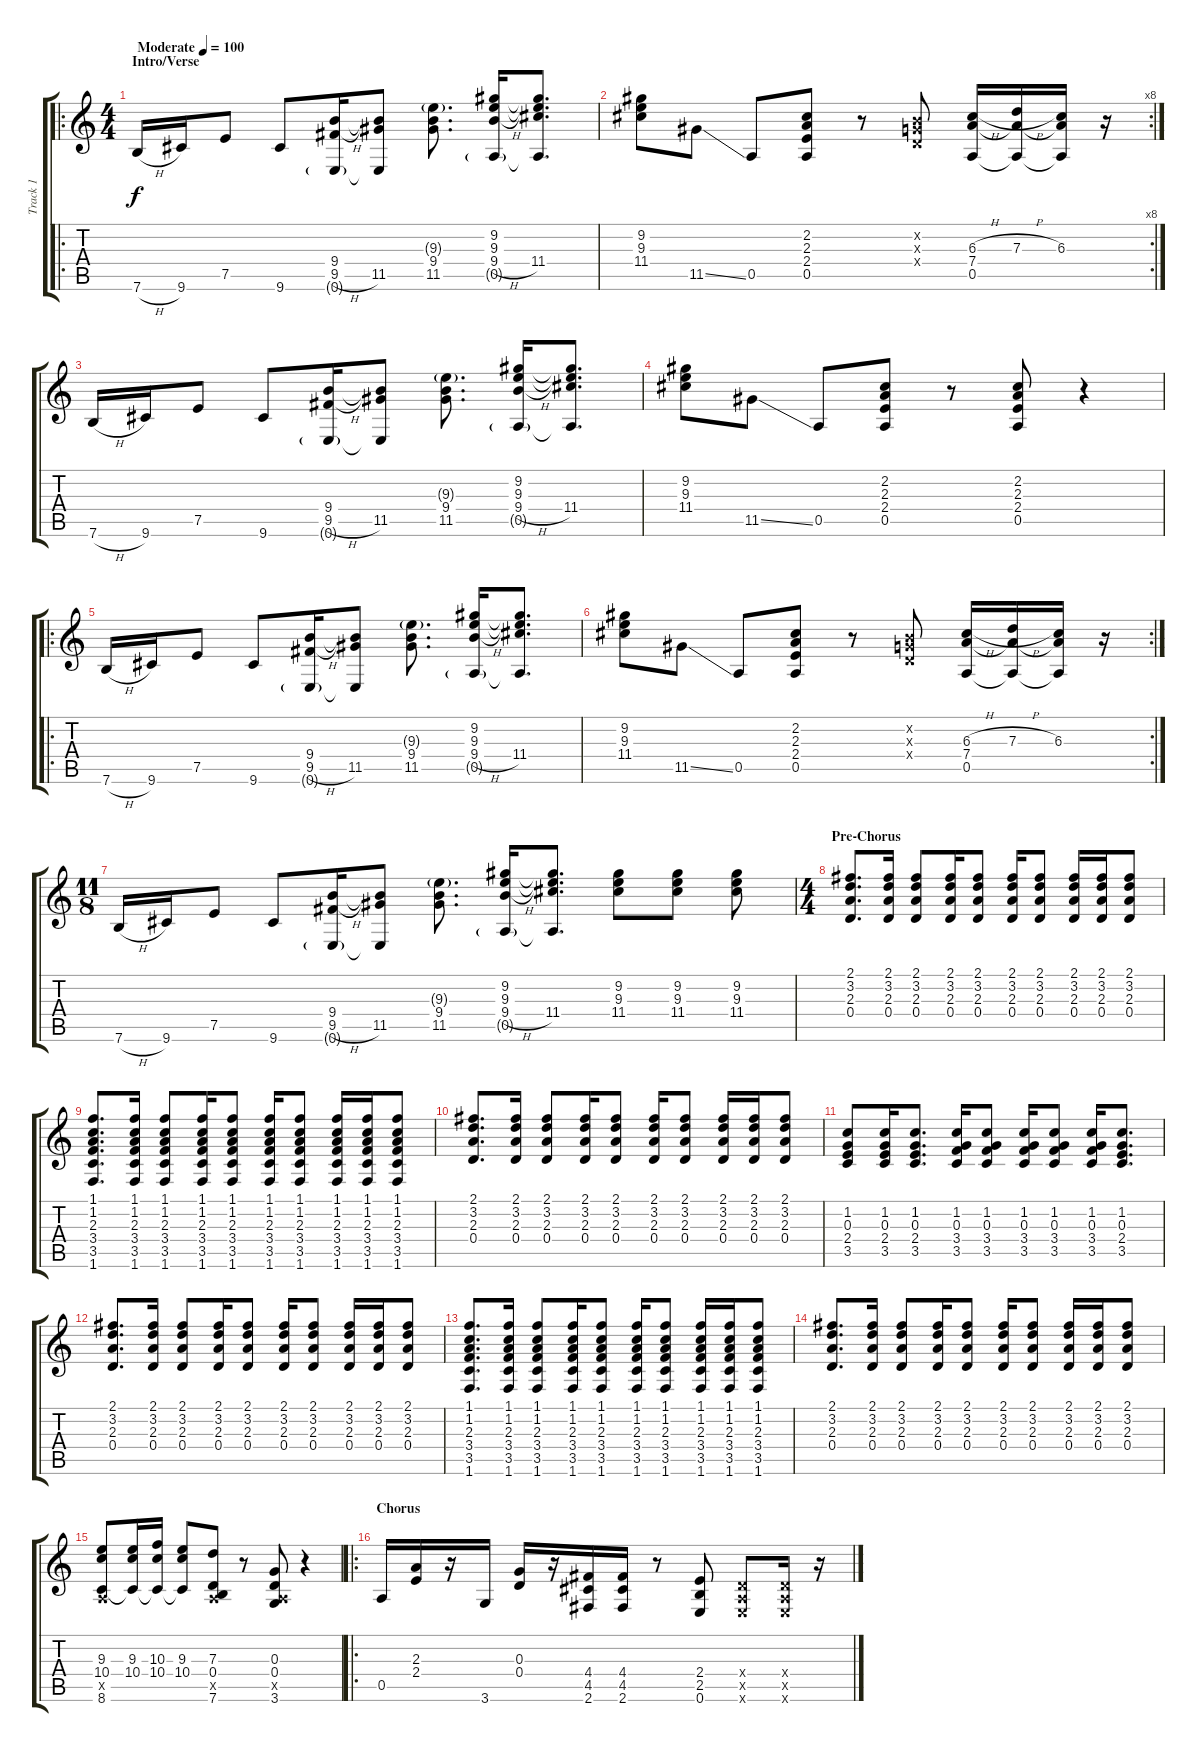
\track ("Track 1" "Track 1") {instrument acousticguitarsteel}
\staff {score tabs}
\tuning (E4 B3 G3 D3 A2 E2) {hide}
\ro
\ts (4 4)
\section ("" "Intro/Verse")
\tempo (100 "Moderate")
\clef g2
\ks c
7.6{h}.16{dy f instrument acousticguitarsteel} 9.6.16 7.5.8 9.6.8 (9.4 9.5{h} 0.6{g}).16 (9.4{t} 11.5 0.6{t}).8 (9.3{g} 9.4 11.5).8{d} (9.2 9.3 9.4{h} 0.5{g}).16 (9.2{t} 9.3{t} 11.4 0.5{t}).8{d} |
\rc 8
(9.2 9.3 11.4).8 11.5{ss}.8 0.5.8 (2.2 2.3 2.4 0.5).8 r.8 (0.2{x} 0.3{x} 0.4{x}).8 (6.3{h} 7.4 0.5).16 (7.3{h} 7.4{t} 0.5{t}).16 (6.3 7.4{t} 0.5{t}).16 r.16 |
7.6{h}.16 9.6.16 7.5.8 9.6.8 (9.4 9.5{h} 0.6{g}).16 (9.4{t} 11.5 0.6{t}).8 (9.3{g} 9.4 11.5).8{d} (9.2 9.3 9.4{h} 0.5{g}).16 (9.2{t} 9.3{t} 11.4 0.5{t}).8{d} |
(9.2 9.3 11.4).8 11.5{ss}.8 0.5.8 (2.2 2.3 2.4 0.5).8 r.8 (2.2 2.3 2.4 0.5).8 r.4 |
\ro
7.6{h}.16 9.6.16 7.5.8 9.6.8 (9.4 9.5{h} 0.6{g}).16 (9.4{t} 11.5 0.6{t}).8 (9.3{g} 9.4 11.5).8{d} (9.2 9.3 9.4{h} 0.5{g}).16 (9.2{t} 9.3{t} 11.4 0.5{t}).8{d} |
\rc 2
(9.2 9.3 11.4).8 11.5{ss}.8 0.5.8 (2.2 2.3 2.4 0.5).8 r.8 (0.2{x} 0.3{x} 0.4{x}).8 (6.3{h} 7.4 0.5).16 (7.3{h} 7.4{t} 0.5{t}).16 (6.3 7.4{t} 0.5{t}).16 r.16 |
\ts (11 8)
7.6{h}.16 9.6.16 7.5.8 9.6.8 (9.4 9.5{h} 0.6{g}).16 (9.4{t} 11.5 0.6{t}).8 (9.3{g} 9.4 11.5).8{d} (9.2 9.3 9.4{h} 0.5{g}).16 (9.2{t} 9.3{t} 11.4 0.5{t}).8{d} (9.2 9.3 11.4).8 (9.2 9.3 11.4).8 (9.2 9.3 11.4).8 |
\ts (4 4)
\section ("" "Pre-Chorus")
(2.1 3.2 2.3 0.4).8{d} (2.1 3.2 2.3 0.4).16 (2.1 3.2 2.3 0.4).8 (2.1 3.2 2.3 0.4).16 (2.1 3.2 2.3 0.4).8 (2.1 3.2 2.3 0.4).16 (2.1 3.2 2.3 0.4).8 (2.1 3.2 2.3 0.4).16 (2.1 3.2 2.3 0.4).16 (2.1 3.2 2.3 0.4).8 |
(1.1 1.2 2.3 3.4 3.5 1.6).8{d} (1.1 1.2 2.3 3.4 3.5 1.6).16 (1.1 1.2 2.3 3.4 3.5 1.6).8 (1.1 1.2 2.3 3.4 3.5 1.6).16 (1.1 1.2 2.3 3.4 3.5 1.6).8 (1.1 1.2 2.3 3.4 3.5 1.6).16 (1.1 1.2 2.3 3.4 3.5 1.6).8 (1.1 1.2 2.3 3.4 3.5 1.6).16 (1.1 1.2 2.3 3.4 3.5 1.6).16 (1.1 1.2 2.3 3.4 3.5 1.6).8 |
(2.1 3.2 2.3 0.4).8{d} (2.1 3.2 2.3 0.4).16 (2.1 3.2 2.3 0.4).8 (2.1 3.2 2.3 0.4).16 (2.1 3.2 2.3 0.4).8 (2.1 3.2 2.3 0.4).16 (2.1 3.2 2.3 0.4).8 (2.1 3.2 2.3 0.4).16 (2.1 3.2 2.3 0.4).16 (2.1 3.2 2.3 0.4).8 |
(1.2 0.3 2.4 3.5).8 (1.2 0.3 2.4 3.5).16 (1.2 0.3 2.4 3.5).8{d} (1.2 0.3 3.4 3.5).16 (1.2 0.3 3.4 3.5).8 (1.2 0.3 3.4 3.5).16 (1.2 0.3 3.4 3.5).8 (1.2 0.3 3.4 3.5).16 (1.2 0.3 2.4 3.5).8{d} |
(2.1 3.2 2.3 0.4).8{d} (2.1 3.2 2.3 0.4).16 (2.1 3.2 2.3 0.4).8 (2.1 3.2 2.3 0.4).16 (2.1 3.2 2.3 0.4).8 (2.1 3.2 2.3 0.4).16 (2.1 3.2 2.3 0.4).8 (2.1 3.2 2.3 0.4).16 (2.1 3.2 2.3 0.4).16 (2.1 3.2 2.3 0.4).8 |
(1.1 1.2 2.3 3.4 3.5 1.6).8{d} (1.1 1.2 2.3 3.4 3.5 1.6).16 (1.1 1.2 2.3 3.4 3.5 1.6).8 (1.1 1.2 2.3 3.4 3.5 1.6).16 (1.1 1.2 2.3 3.4 3.5 1.6).8 (1.1 1.2 2.3 3.4 3.5 1.6).16 (1.1 1.2 2.3 3.4 3.5 1.6).8 (1.1 1.2 2.3 3.4 3.5 1.6).16 (1.1 1.2 2.3 3.4 3.5 1.6).16 (1.1 1.2 2.3 3.4 3.5 1.6).8 |
(2.1 3.2 2.3 0.4).8{d} (2.1 3.2 2.3 0.4).16 (2.1 3.2 2.3 0.4).8 (2.1 3.2 2.3 0.4).16 (2.1 3.2 2.3 0.4).8 (2.1 3.2 2.3 0.4).16 (2.1 3.2 2.3 0.4).8 (2.1 3.2 2.3 0.4).16 (2.1 3.2 2.3 0.4).16 (2.1 3.2 2.3 0.4).8 |
(9.3 10.4 0.5{x} 8.6).8 (9.3 10.4 8.6{t}).16 (10.3 10.4 8.6{t}).16 (9.3 10.4 8.6{t}).8 (7.3 0.4 0.5{x} 7.6).8 r.8 (0.3 0.4 0.5{x} 3.6).8 r.4 |
\ro
\section ("" "Chorus")
0.5.16 (2.3 2.4).16 r.16 3.6.16 (0.3 0.4).16 r.16 (4.4 4.5 2.6).16 (4.4 4.5 2.6).16 r.8 (2.4 2.5 0.6).8 (0.4{x} 0.5{x} 0.6{x}).8 (0.4{x} 0.5{x} 0.6{x}).16 r.16
